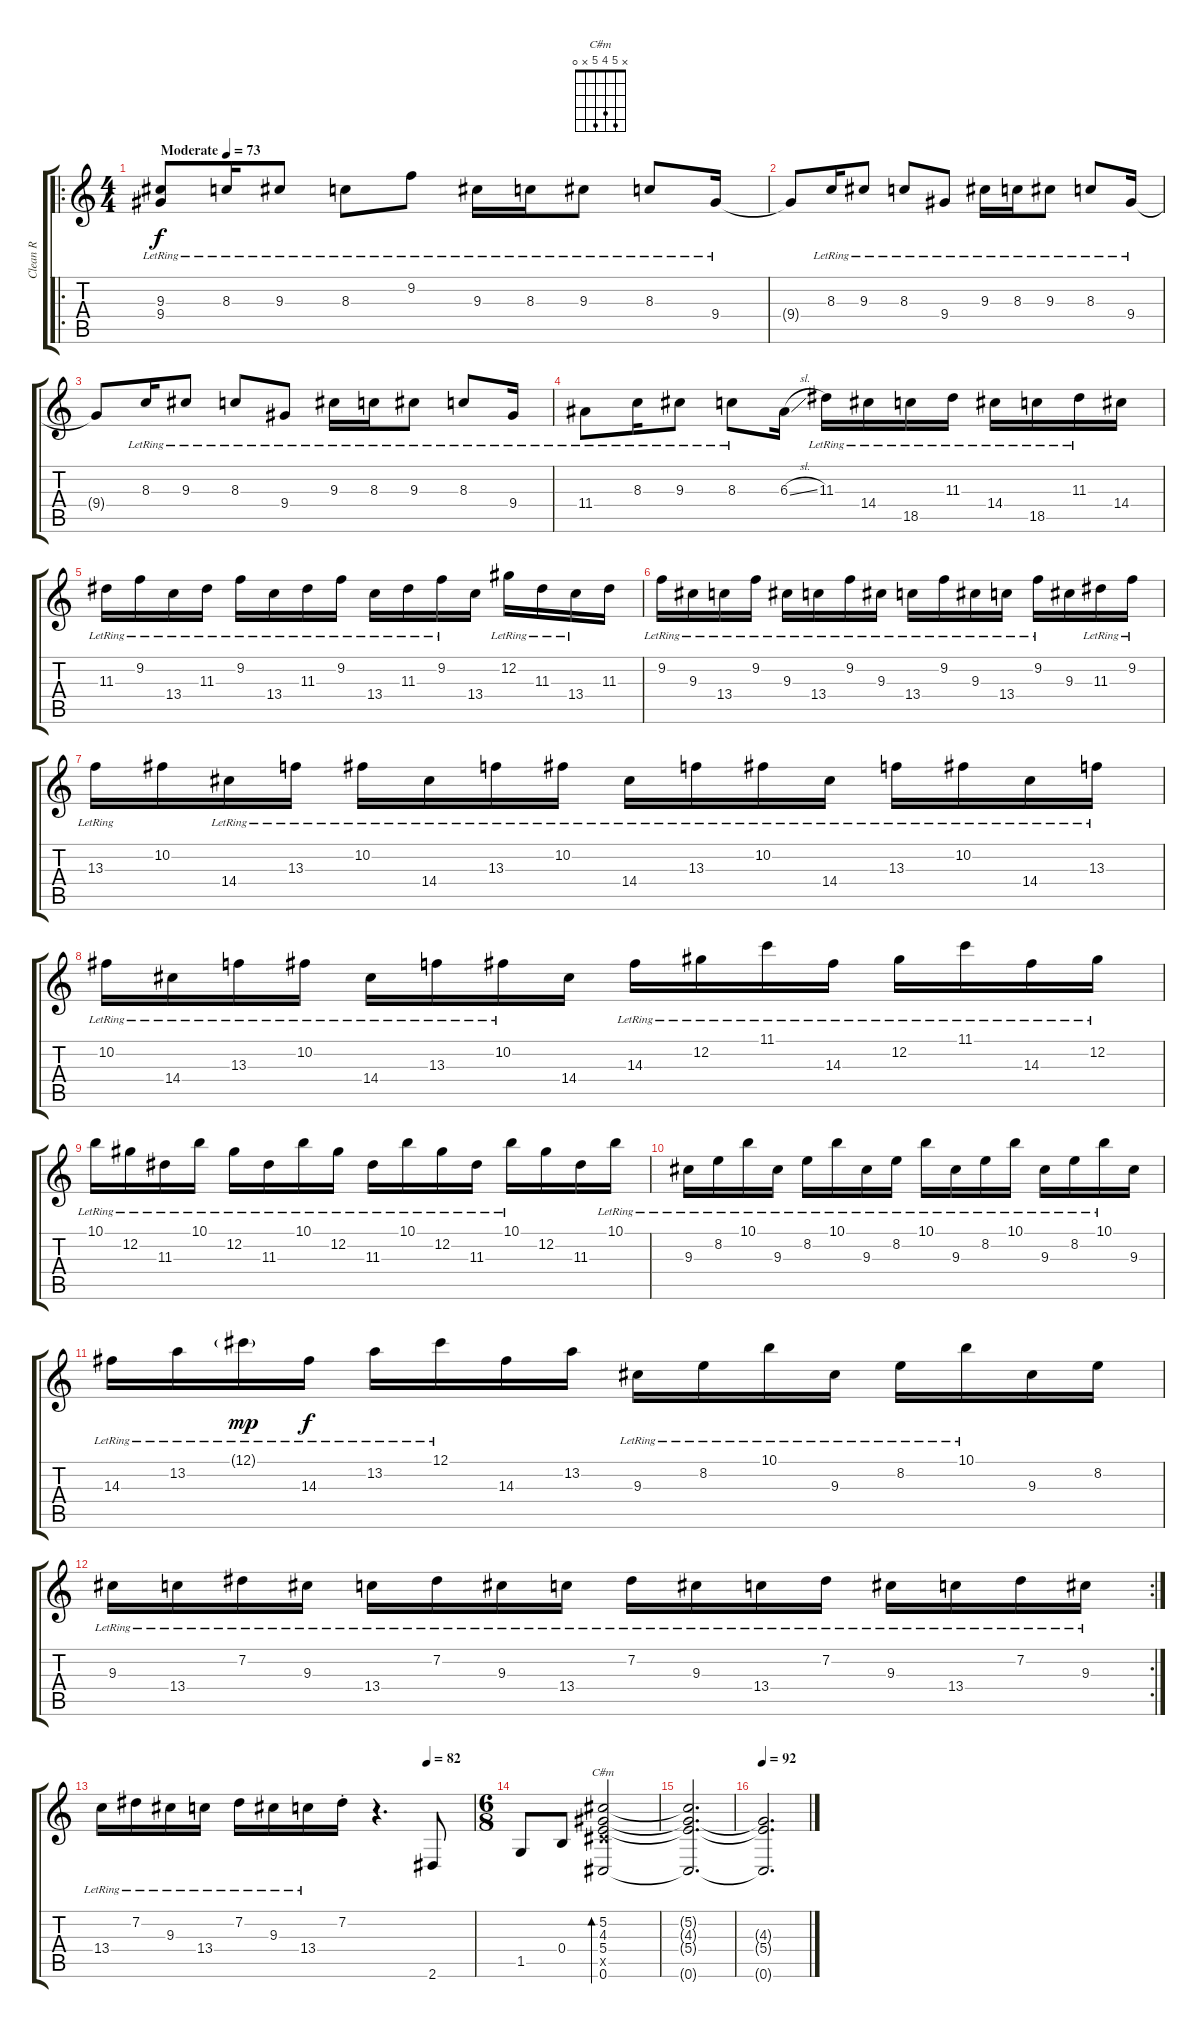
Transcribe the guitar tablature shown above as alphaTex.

\track ("Clean R" "Clean R") {instrument electricguitarjazz}
\staff {score tabs}
\tuning (Db4 Ab3 E3 B2 Gb2 Db2) {hide}
\chord ("C#m" x 5 4 5 x 0)
\ro
\ts (4 4)
\tempo (73 "Moderate")
\clef g2
\ks c
(9.3{lr} 9.4{lr}).8{dy f instrument electricguitarjazz} 8.3{lr}.16 9.3{lr}.8 8.3{lr}.8 9.2{lr}.8 9.3{lr}.16 8.3{lr}.16 9.3{lr}.8 8.3{lr}.8 9.4{lr}.16 |
9.4{t}.8 8.3{lr}.16 9.3{lr}.8 8.3{lr}.8 9.4{lr}.8 9.3{lr}.16 8.3{lr}.16 9.3{lr}.8 8.3{lr}.8 9.4{lr}.16 |
9.4{t}.8 8.3{lr}.16 9.3{lr}.8 8.3{lr}.8 9.4{lr}.8 9.3{lr}.16 8.3{lr}.16 9.3{lr}.8 8.3{lr}.8 9.4{lr}.16 |
11.4{lr}.8 8.3{lr}.16 9.3{lr}.8 8.3{lr}.8 6.3{sl}.16 11.3{lr}.16 14.4{lr}.16 18.5{lr}.16 11.3{lr}.16 14.4{lr}.16 18.5{lr}.16 11.3{lr}.16 14.4.16 |
11.3{lr}.16 9.2{lr}.16 13.4{lr}.16 11.3{lr}.16 9.2{lr}.16 13.4{lr}.16 11.3{lr}.16 9.2{lr}.16 13.4{lr}.16 11.3{lr}.16 9.2{lr}.16 13.4.16 12.2{lr}.16 11.3{lr}.16 13.4{lr}.16 11.3.16 |
9.2{lr}.16 9.3{lr}.16 13.4{lr}.16 9.2{lr}.16 9.3{lr}.16 13.4{lr}.16 9.2{lr}.16 9.3{lr}.16 13.4{lr}.16 9.2{lr}.16 9.3{lr}.16 13.4{lr}.16 9.2{lr}.16 9.3.16 11.3{lr}.16 9.2{lr}.16 |
13.3{lr}.16 10.2.16 14.4{lr}.16 13.3{lr}.16 10.2{lr}.16 14.4{lr}.16 13.3{lr}.16 10.2{lr}.16 14.4{lr}.16 13.3{lr}.16 10.2{lr}.16 14.4{lr}.16 13.3{lr}.16 10.2{lr}.16 14.4{lr}.16 13.3{lr}.16 |
10.2{lr}.16 14.4{lr}.16 13.3{lr}.16 10.2{lr}.16 14.4{lr}.16 13.3{lr}.16 10.2{lr}.16 14.4.16 14.3{lr}.16 12.2{lr}.16 11.1{lr}.16 14.3{lr}.16 12.2{lr}.16 11.1{lr}.16 14.3{lr}.16 12.2{lr}.16 |
10.1{lr}.16 12.2{lr}.16 11.3{lr}.16 10.1{lr}.16 12.2{lr}.16 11.3{lr}.16 10.1{lr}.16 12.2{lr}.16 11.3{lr}.16 10.1{lr}.16 12.2{lr}.16 11.3{lr}.16 10.1{lr}.16 12.2.16 11.3.16 10.1{lr}.16 |
9.3{lr}.16 8.2{lr}.16 10.1{lr}.16 9.3{lr}.16 8.2{lr}.16 10.1{lr}.16 9.3{lr}.16 8.2{lr}.16 10.1{lr}.16 9.3{lr}.16 8.2{lr}.16 10.1{lr}.16 9.3{lr}.16 8.2{lr}.16 10.1{lr}.16 9.3.16 |
14.3{lr}.16 13.2{lr}.16 12.1{g lr}.16{dy mp} 14.3{lr}.16{dy f} 13.2{lr}.16 12.1{lr}.16 14.3.16 13.2.16 9.3{lr}.16 8.2{lr}.16 10.1{lr}.16 9.3{lr}.16 8.2{lr}.16 10.1{lr}.16 9.3.16 8.2.16 |
\rc 2
9.3{lr}.16 13.4{lr}.16 7.2{lr}.16 9.3{lr}.16 13.4{lr}.16 7.2{lr}.16 9.3{lr}.16 13.4{lr}.16 7.2{lr}.16 9.3{lr}.16 13.4{lr}.16 7.2{lr}.16 9.3{lr}.16 13.4{lr}.16 7.2{lr}.16 9.3{lr}.16 |
\tempo (82 0.875)
13.4{lr}.16 7.2{lr}.16 9.3{lr}.16 13.4{lr}.16 7.2{lr}.16 9.3{lr}.16 13.4{lr}.16 7.2{st}.16 r.4{d} 2.6.8 |
\ts (6 8)
1.5.8 0.4.8 (5.2 4.3 5.4 7.5{x} 0.6).2{bd 240 ch "C#m"} |
(5.2{t} 4.3{t} 5.4{t} 0.6{t}).2{d} |
\tempo 92
(4.3{t} 5.4{t} 0.6{t}).2{d}
